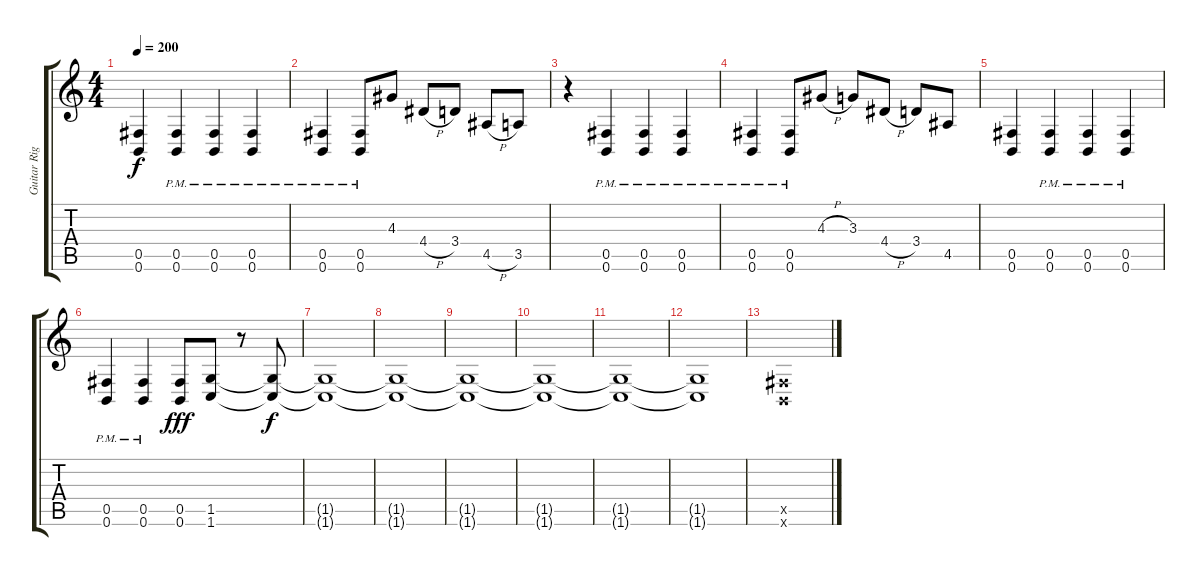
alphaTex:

\track ("Guitar Right" "Guitar Rig") {instrument distortionguitar}
\staff {score tabs}
\tuning (Db4 Ab3 E3 B2 Gb2 B1) {hide}
\ts (4 4)
\tempo 200
\clef g2
\ks c
(0.5 0.6).4{dy f} (0.5{pm} 0.6{pm}).4 (0.5{pm} 0.6{pm}).4 (0.5{pm} 0.6{pm}).4 |
(0.5{pm} 0.6{pm}).4 (0.5{pm} 0.6{pm}).8 4.3.8 4.4{h}.8 3.4.8 4.5{h}.8 3.5.8 |
r.4 (0.5{pm} 0.6{pm}).4 (0.5{pm} 0.6{pm}).4 (0.5{pm} 0.6{pm}).4 |
(0.5{pm} 0.6{pm}).4 (0.5{pm} 0.6{pm}).8 4.3{h}.8 3.3.8 4.4{h}.8 3.4.8 4.5.8 |
(0.5 0.6).4 (0.5{pm} 0.6{pm}).4 (0.5{pm} 0.6{pm}).4 (0.5{pm} 0.6{pm}).4 |
(0.5{pm} 0.6{pm}).4 (0.5{pm} 0.6{pm}).4 (0.5 0.6).8{dy fff} (1.5 1.6).8 r.8 (1.5{t} 1.6{t}).8{dy f} |
(1.5{t} 1.6{t}).1 |
(1.5{t} 1.6{t}).1 |
(1.5{t} 1.6{t}).1 |
(1.5{t} 1.6{t}).1 |
(1.5{t} 1.6{t}).1 |
(1.5{t} 1.6{t}).1 |
(0.5{x} 0.6{x}).1
